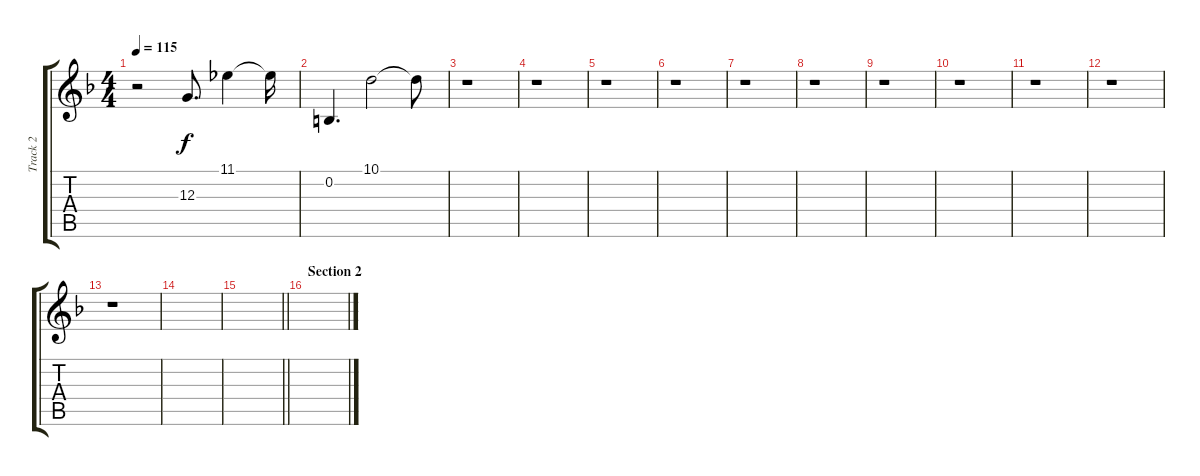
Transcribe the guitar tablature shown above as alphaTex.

\track ("Track 2" "Track 2") {instrument vibraphone}
\staff {score tabs}
\tuning (E4 B3 G3 D3 A2 E2) {hide}
\ts (4 4)
\tempo 115
\clef g2
\ks f
r.2{dy f} 12.3.8{d} 11.1.4 11.1{t}.16 |
0.2.4{d} 10.1.2 10.1{t}.8 |
r.1 |
r.1 |
r.1 |
r.1 |
r.1 |
r.1 |
r.1 |
r.1 |
r.1 |
r.1 |
r.1 |
|
\barLineRight lightlight
|
\section ("" "Section 2")
